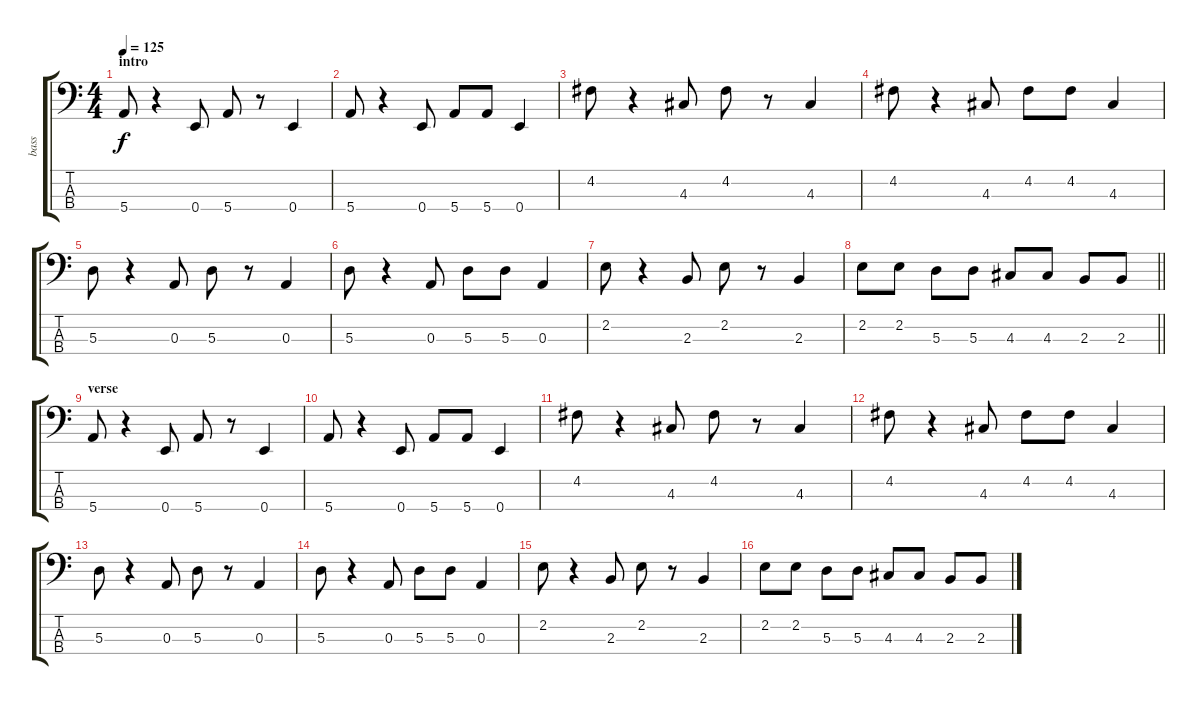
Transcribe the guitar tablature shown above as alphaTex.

\track ("bass" "bass") {instrument electricbassfinger}
\staff {score tabs}
\tuning (G2 D2 A1 E1) {hide}
\ts (4 4)
\section ("" "intro")
\tempo 125
\clef f4
\ks c
5.4.8{dy f instrument electricbassfinger} r.4 0.4.8 5.4.8 r.8 0.4.4 |
5.4.8 r.4 0.4.8 5.4.8 5.4.8 0.4.4 |
4.2.8 r.4 4.3.8 4.2.8 r.8 4.3.4 |
4.2.8 r.4 4.3.8 4.2.8 4.2.8 4.3.4 |
5.3.8 r.4 0.3.8 5.3.8 r.8 0.3.4 |
5.3.8 r.4 0.3.8 5.3.8 5.3.8 0.3.4 |
2.2.8 r.4 2.3.8 2.2.8 r.8 2.3.4 |
\barLineRight lightlight
2.2.8 2.2.8 5.3.8 5.3.8 4.3.8 4.3.8 2.3.8 2.3.8 |
\section ("" "verse")
5.4.8 r.4 0.4.8 5.4.8 r.8 0.4.4 |
5.4.8 r.4 0.4.8 5.4.8 5.4.8 0.4.4 |
4.2.8 r.4 4.3.8 4.2.8 r.8 4.3.4 |
4.2.8 r.4 4.3.8 4.2.8 4.2.8 4.3.4 |
5.3.8 r.4 0.3.8 5.3.8 r.8 0.3.4 |
5.3.8 r.4 0.3.8 5.3.8 5.3.8 0.3.4 |
2.2.8 r.4 2.3.8 2.2.8 r.8 2.3.4 |
2.2.8 2.2.8 5.3.8 5.3.8 4.3.8 4.3.8 2.3.8 2.3.8
